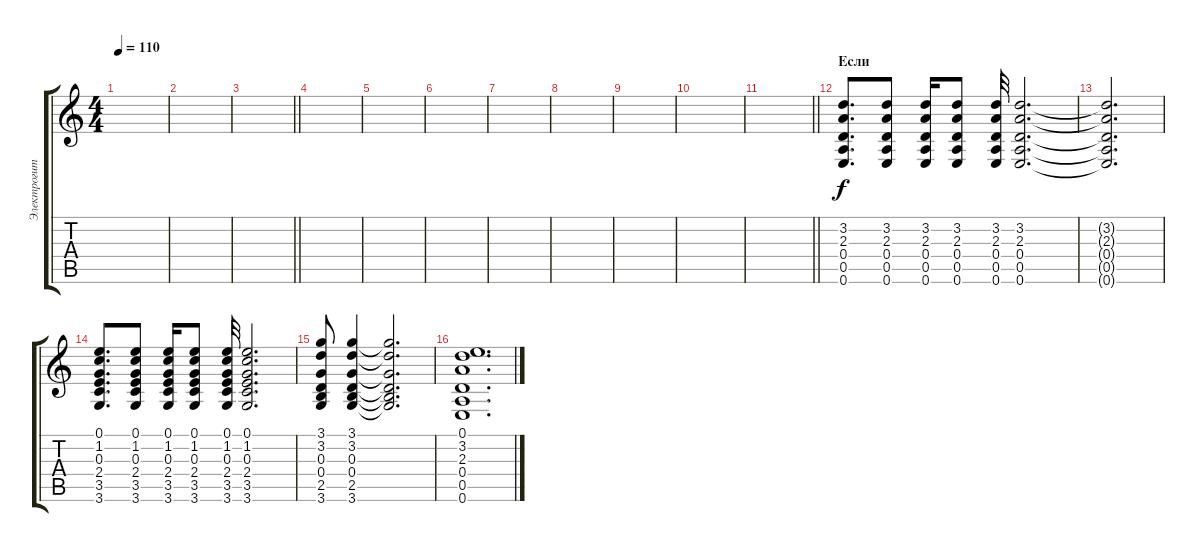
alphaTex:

\track ("Электрогитара (Вит Бастраков)" "Электрогит") {instrument distortionguitar}
\staff {score tabs}
\tuning (E4 B3 G3 D3 A2 E2) {hide}
\ts (4 4)
\tempo 110
\clef g2
\ks c
|
|
\barLineRight lightlight
|
|
|
|
|
|
|
|
\barLineRight lightlight
|
\section ("" "Если")
(3.2 2.3 0.4 0.5 0.6).8{d} (3.2 2.3 0.4 0.5 0.6).8 (3.2 2.3 0.4 0.5 0.6).16 (3.2 2.3 0.4 0.5 0.6).8 (3.2 2.3 0.4 0.5 0.6).32 (3.2 2.3 0.4 0.5 0.6).2{d} |
(3.2{t} 2.3{t} 0.4{t} 0.5{t} 0.6{t}).2{d} |
(0.1 1.2 0.3 2.4 3.5 3.6).8{d} (0.1 1.2 0.3 2.4 3.5 3.6).8 (0.1 1.2 0.3 2.4 3.5 3.6).16 (0.1 1.2 0.3 2.4 3.5 3.6).8 (0.1 1.2 0.3 2.4 3.5 3.6).32 (0.1 1.2 0.3 2.4 3.5 3.6).2{d} |
(3.1 3.2 0.3 0.4 2.5 3.6).8 (3.1 3.2 0.3 0.4 2.5 3.6).4 (3.1{t} 3.2{t} 0.3{t} 0.4{t} 2.5{t} 3.6{t}).2{d} |
(0.1 3.2 2.3 0.4 0.5 0.6).1{d}
